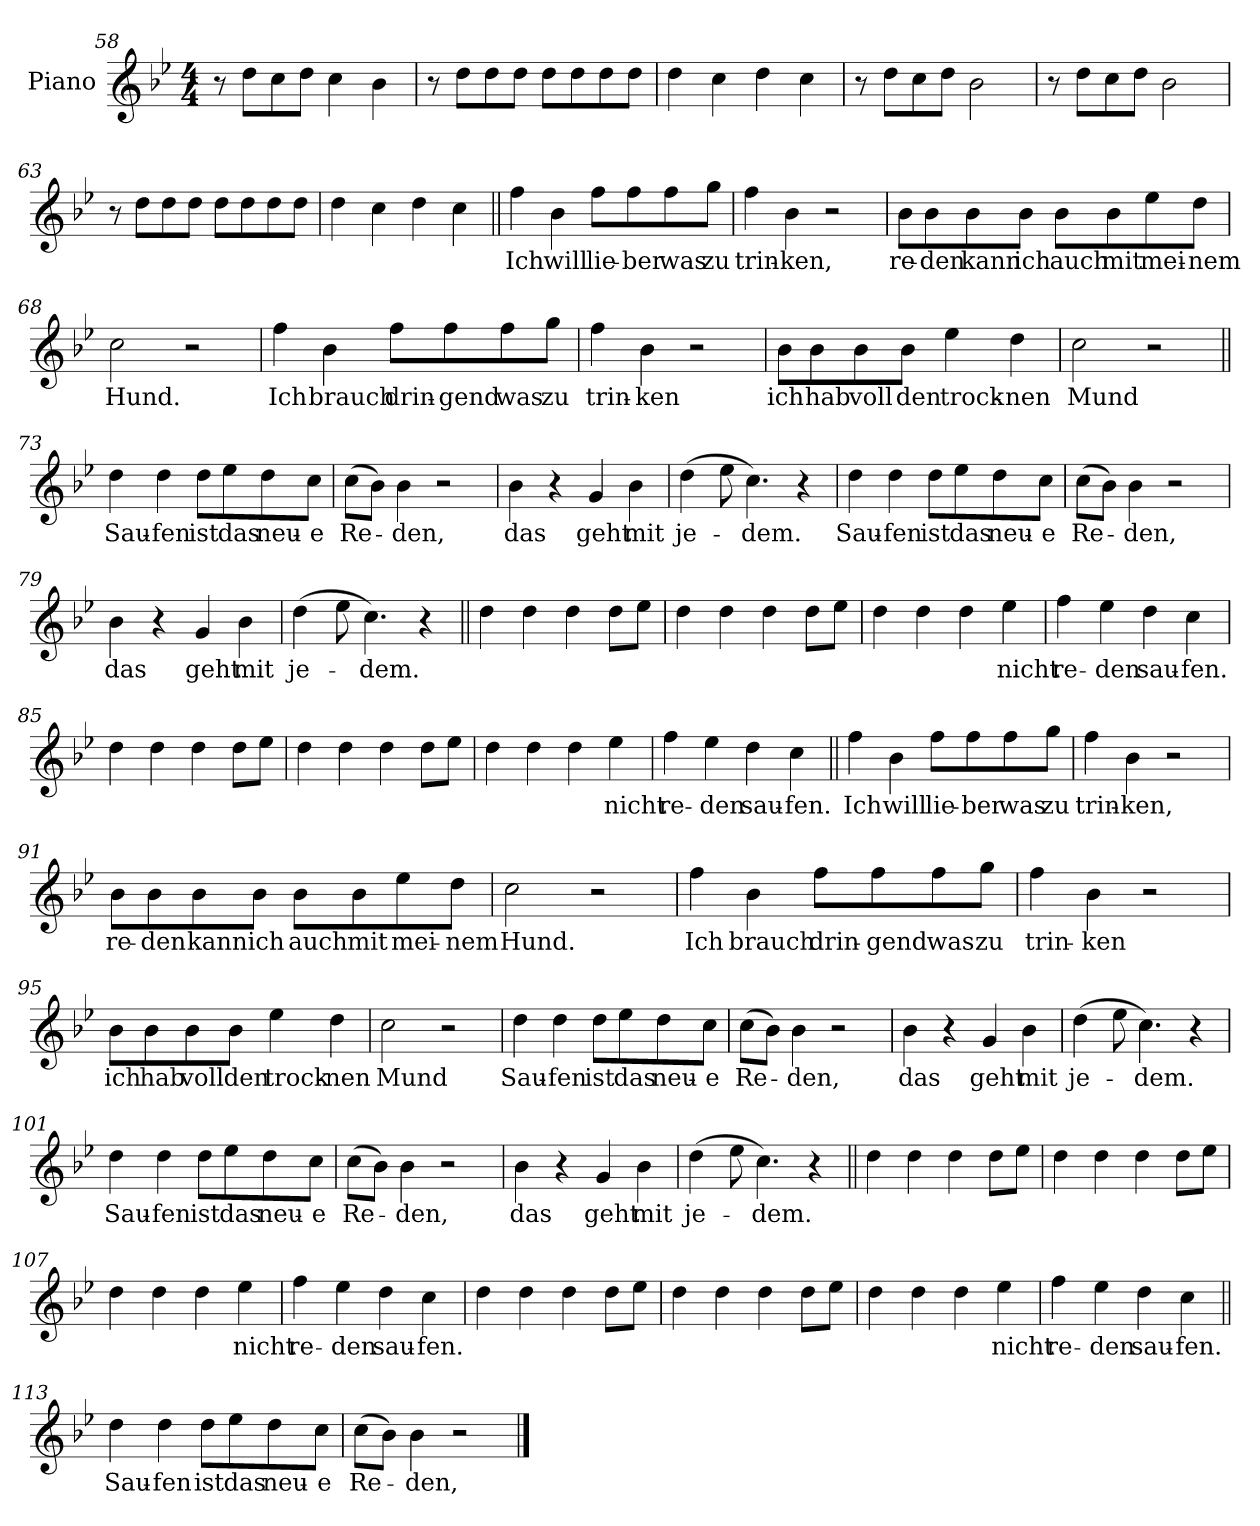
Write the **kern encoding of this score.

**kern	**text
*part1	*part1
*staff1	*staff1
*I"Piano	*
*I'Pno.	*
*clefG2	*
*k[b-e-]	*
*M4/4	*
=58	=58
8r	.
8ddL	.
8cc	.
8ddJ	.
4cc	.
4b-	.
=59	=59
8r	.
8ddL	.
8dd	.
8ddJ	.
8ddL	.
8dd	.
8dd	.
8ddJ	.
=60	=60
4dd	.
4cc	.
4dd	.
4cc	.
=61	=61
8r	.
8ddL	.
8cc	.
8ddJ	.
2b-	.
=62	=62
8r	.
8ddL	.
8cc	.
8ddJ	.
2b-	.
=63	=63
8r	.
8ddL	.
8dd	.
8ddJ	.
8ddL	.
8dd	.
8dd	.
8ddJ	.
=64	=64
4dd	.
4cc	.
4dd	.
4cc	.
=65||	=65||
4ff	Ich
4b-	will
8ffL	lie-
8ff	-ber
8ff	was
8ggJ	zu
=66	=66
4ff	trin-
4b-	-ken,
2r	.
=67	=67
8b-L	re-
8b-	-den
8b-	kann
8b-J	ich
8b-L	auch
8b-	mit
8ee-	mei-
8ddJ	-nem
=68	=68
2cc	Hund.
2r	.
=69	=69
4ff	Ich
4b-	brauch
8ffL	drin-
8ff	-gend
8ff	was
8ggJ	zu
=70	=70
4ff	trin-
4b-	-ken
2r	.
=71	=71
8b-L	ich
8b-	hab
8b-	voll
8b-J	den
4ee-	trock-
4dd	-nen
=72	=72
2cc	Mund
2r	.
=73||	=73||
4dd	Sau-
4dd	-fen
8ddL	ist
8ee-	das
8dd	neu-
8ccJ	-e
=74	=74
(>8ccL	Re-
8b-J)	.
4b-	-den,
2r	.
=75	=75
4b-	das
4r	.
4g	geht
4b-	mit
=76	=76
(>4dd	je-
8ee-	.
4.cc)	-dem.
4r	.
=77	=77
4dd	Sau-
4dd	-fen
8ddL	ist
8ee-	das
8dd	neu-
8ccJ	-e
=78	=78
(>8ccL	Re-
8b-J)	.
4b-	-den,
2r	.
=79	=79
4b-	das
4r	.
4g	geht
4b-	mit
=80	=80
(>4dd	je-
8ee-	.
4.cc)	-dem.
4r	.
=81||	=81||
4dd	.
4dd	.
4dd	.
8ddL	.
8ee-J	.
=82	=82
4dd	.
4dd	.
4dd	.
8ddL	.
8ee-J	.
=83	=83
4dd	.
4dd	.
4dd	.
4ee-	nicht
=84	=84
4ff	re-
4ee-	-den
4dd	sau-
4cc	-fen.
=85	=85
4dd	.
4dd	.
4dd	.
8ddL	.
8ee-J	.
=86	=86
4dd	.
4dd	.
4dd	.
8ddL	.
8ee-J	.
=87	=87
4dd	.
4dd	.
4dd	.
4ee-	nicht
=88	=88
4ff	re-
4ee-	-den
4dd	sau-
4cc	-fen.
=89||	=89||
4ff	Ich
4b-	will
8ffL	lie-
8ff	-ber
8ff	was
8ggJ	zu
=90	=90
4ff	trin-
4b-	-ken,
2r	.
=91	=91
8b-L	re-
8b-	-den
8b-	kann
8b-J	ich
8b-L	auch
8b-	mit
8ee-	mei-
8ddJ	-nem
=92	=92
2cc	Hund.
2r	.
=93	=93
4ff	Ich
4b-	brauch
8ffL	drin-
8ff	-gend
8ff	was
8ggJ	zu
=94	=94
4ff	trin-
4b-	-ken
2r	.
=95	=95
8b-L	ich
8b-	hab
8b-	voll
8b-J	den
4ee-	trock-
4dd	-nen
=96	=96
2cc	Mund
2r	.
=97	=97
4dd	Sau-
4dd	-fen
8ddL	ist
8ee-	das
8dd	neu-
8ccJ	-e
=98	=98
(>8ccL	Re-
8b-J)	.
4b-	-den,
2r	.
=99	=99
4b-	das
4r	.
4g	geht
4b-	mit
=100	=100
(>4dd	je-
8ee-	.
4.cc)	-dem.
4r	.
=101	=101
4dd	Sau-
4dd	-fen
8ddL	ist
8ee-	das
8dd	neu-
8ccJ	-e
=102	=102
(>8ccL	Re-
8b-J)	.
4b-	-den,
2r	.
=103	=103
4b-	das
4r	.
4g	geht
4b-	mit
=104	=104
(>4dd	je-
8ee-	.
4.cc)	-dem.
4r	.
=105||	=105||
4dd	.
4dd	.
4dd	.
8ddL	.
8ee-J	.
=106	=106
4dd	.
4dd	.
4dd	.
8ddL	.
8ee-J	.
=107	=107
4dd	.
4dd	.
4dd	.
4ee-	nicht
=108	=108
4ff	re-
4ee-	-den
4dd	sau-
4cc	-fen.
=109	=109
4dd	.
4dd	.
4dd	.
8ddL	.
8ee-J	.
=110	=110
4dd	.
4dd	.
4dd	.
8ddL	.
8ee-J	.
=111	=111
4dd	.
4dd	.
4dd	.
4ee-	nicht
=112	=112
4ff	re-
4ee-	-den
4dd	sau-
4cc	-fen.
=113||	=113||
4dd	Sau-
4dd	-fen
8ddL	ist
8ee-	das
8dd	neu-
8ccJ	-e
=114	=114
(>8ccL	Re-
8b-J)	.
4b-	-den,
2r	.
==	==
*-	*-
